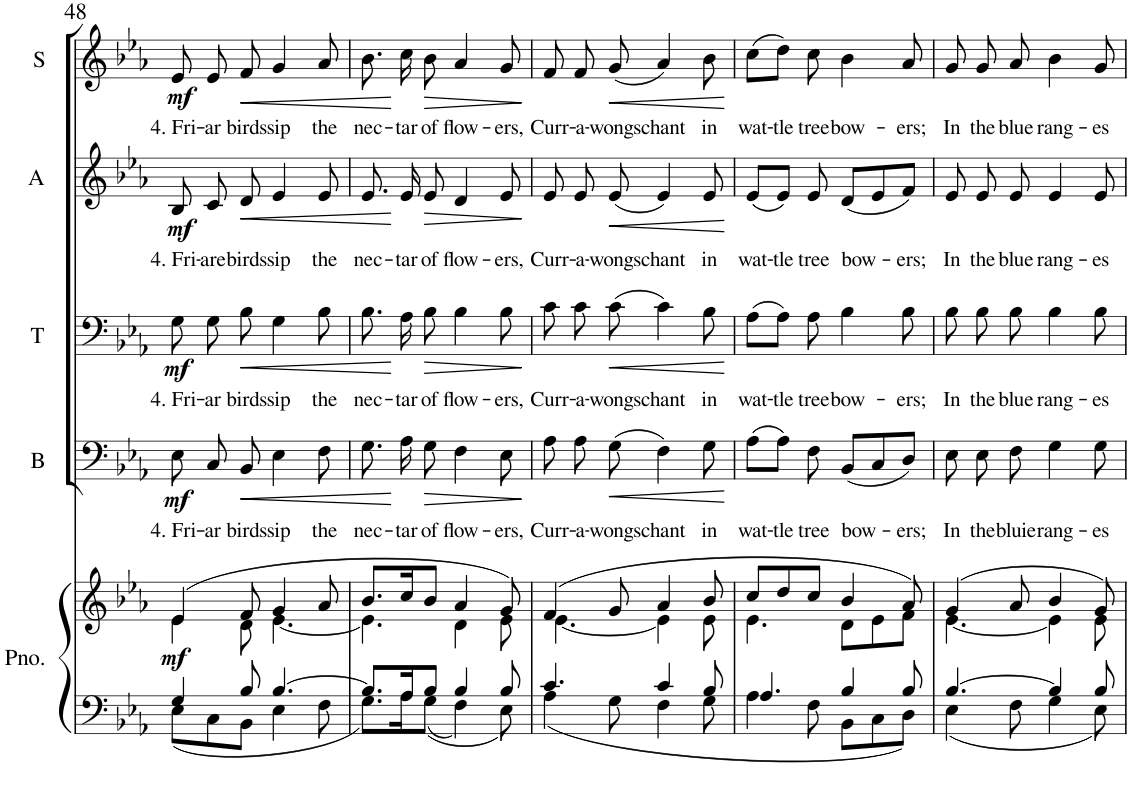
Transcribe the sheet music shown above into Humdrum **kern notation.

**kern	**kern	**dynam	**kern	**text	**dynam	**kern	**text	**dynam	**kern	**text	**dynam	**kern	**text	**dynam
*part5	*part5	*part5	*part4	*part4	*part4	*part3	*part3	*part3	*part2	*part2	*part2	*part1	*part1	*part1
*staff6	*staff5	*staff5/6	*staff4	*staff4	*staff4	*staff3	*staff3	*staff3	*staff2	*staff2	*staff2	*staff1	*staff1	*staff1
*I"Piano	*	*	*I"Bass	*	*	*I"Tenor	*	*	*I"Alto	*	*	*I"Soprano	*	*
*I'Pno.	*	*	*I'B	*	*	*I'T	*	*	*I'A	*	*	*I'S	*	*
!!LO:PB:g=z
*clefF4	*clefG2	*	*clefF4	*	*	*clefF4	*	*	*clefG2	*	*	*clefG2	*	*
*k[b-e-a-]	*k[b-e-a-]	*	*k[b-e-a-]	*	*	*k[b-e-a-]	*	*	*k[b-e-a-]	*	*	*k[b-e-a-]	*	*
*M6/8	*M6/8	*	*M6/8	*	*	*M6/8	*	*	*M6/8	*	*	*M6/8	*	*
=48	=48	=48	=48	=48	=48	=48	=48	=48	=48	=48	=48	=48	=48	=48
*^	*^	*	*	*	*	*	*	*	*	*	*	*	*	*
!	!	!	!	!LO:DY:b	!	!LO:LY:b	!LO:DY:b	!	!LO:LY:b	!LO:DY:b	!	!LO:LY:b	!LO:DY:b	!	!LO:LY:b	!LO:DY:b
4G/	8E-\L	(4e-/	4e-\	mf	8E-\	4. Fri-	mf	8G\	4. Fri-	mf	8B-/	4. Fri-	mf	8e-/	4. Fri-	mf
!	!	!	!	!	!	!LO:LY:b	!	!	!LO:LY:b	!	!	!LO:LY:b	!	!	!LO:LY:b	!
.	8C\	.	.	.	8C/	-ar	.	8G\	-ar	.	8c/	-are	.	8e-/	-ar	.
!	!	!	!	!	!	!LO:LY:b	!LO:HP:b	!	!LO:LY:b	!LO:HP:b	!	!LO:LY:b	!LO:HP:b	!	!LO:LY:b	!LO:HP:b
8B-/	8BB-\J	8f/	8d\	.	8BB-/	birds	<	8B-\	birds	<	8d/	birds	<	8f/	birds	<
!	!	!	!	!	!	!LO:LY:b	!	!	!LO:LY:b	!	!	!LO:LY:b	!	!	!LO:LY:b	!
[4.B-/	4E-\	4g/	[4.e-\	.	4E-\	sip	.	4G\	sip	.	4e-/	sip	.	4g/	sip	.
!	!	!	!	!	!	!LO:LY:b	!	!	!LO:LY:b	!	!	!LO:LY:b	!	!	!LO:LY:b	!
.	8F\	8a-/	.	.	8F\	the	.	8B-\	the	.	8e-/	the	.	8a-/	the	.
=49	=49	=49	=49	=49	=49	=49	=49	=49	=49	=49	=49	=49	=49	=49	=49	=49
!	!	!	!	!	!	!LO:LY:b	!	!	!LO:LY:b	!	!	!LO:LY:b	!	!	!LO:LY:b	!
8.B-/L]	8.G\L	8.b-/L	4.e-\]	.	8.G\	nec-	.	8.B-\	nec-	.	8.e-/	nec-	.	8.b-\	nec-	.
!	!	!	!	!	!	!LO:LY:b	!	!	!LO:LY:b	!	!	!LO:LY:b	!	!	!LO:LY:b	!
16A-/K	16A-\K	16cc/K	.	.	16A-\	-tar	[	16A-\	-tar	[	16e-/	-tar	[	16cc\	-tar	[
!	!	!	!	!	!	!LO:LY:b	!LO:HP:b	!	!LO:LY:b	!LO:HP:b	!	!LO:LY:b	!LO:HP:b	!	!LO:LY:b	!LO:HP:b
8B-/J	8G\J	8b-/J	.	.	8G\	of	>	8B-\	of	>	8e-/	of	>	8b-\	of	>
!	!	!	!	!	!	!LO:LY:b	!	!	!LO:LY:b	!	!	!LO:LY:b	!	!	!LO:LY:b	!
4B-/	4F\	4a-/	4d\	.	4F\	flow-	.	4B-\	flow-	.	4d/	flow-	.	4a-/	flow-	.
!	!	!	!	!	!	!LO:LY:b	!	!	!LO:LY:b	!	!	!LO:LY:b	!	!	!LO:LY:b	!
8B-/	8E-\	8g/)	8e-\	.	8E-\	-ers,	.	8B-\	-ers,	.	8e-/	-ers,	.	8g/	-ers,	.
*v	*v	*	*	*	*	*	*	*	*	*	*	*	*	*	*	*
*	*v	*v	*	*	*	*	*	*	*	*	*	*	*	*	*
.	.	.	.	.	]	.	.	]	.	.	]	.	.	]
=50	=50	=50	=50	=50	=50	=50	=50	=50	=50	=50	=50	=50	=50	=50
*^	*^	*	*	*	*	*	*	*	*	*	*	*	*	*
!	!	!	!	!	!	!LO:LY:b	!	!	!LO:LY:b	!	!	!LO:LY:b	!	!	!LO:LY:b	!
4.c/	4A-\	(4f/	[4.e-\	.	8A-\	Curr-	.	8c\	Curr-	.	8e-/	Curr-	.	8f/	Curr-	.
!	!	!	!	!	!	!LO:LY:b	!	!	!LO:LY:b	!	!	!LO:LY:b	!	!	!LO:LY:b	!
.	.	.	.	.	8A-\	-a-	.	8c\	-a-	.	8e-/	-a-	.	8f/	-a-	.
!	!	!	!	!	!	!LO:LY:b	!LO:HP:b	!	!LO:LY:b	!LO:HP:b	!	!LO:LY:b	!LO:HP:b	!	!LO:LY:b	!LO:HP:b
.	8G\	8g/	.	.	(8G\	-wongs	<	(8c\	-wongs	<	(8e-/	-wongs	<	(8g/	-wongs	<
!	!	!	!	!	!	!LO:LY:b	!	!	!LO:LY:b	!	!	!LO:LY:b	!	!	!LO:LY:b	!
4c/	4F\	4a-/	4e-\]	.	4F\)	chant	.	4c\)	chant	.	4e-/)	chant	.	4a-/)	chant	.
!	!	!	!	!	!	!LO:LY:b	!	!	!LO:LY:b	!	!	!LO:LY:b	!	!	!LO:LY:b	!
8B-/	8G\	8b-/	8e-\	.	8G\	in	.	8B-\	in	.	8e-/	in	.	8b-\	in	.
*v	*v	*	*	*	*	*	*	*	*	*	*	*	*	*	*	*
*	*v	*v	*	*	*	*	*	*	*	*	*	*	*	*	*
.	.	.	.	.	[	.	.	[	.	.	[	.	.	[
=51	=51	=51	=51	=51	=51	=51	=51	=51	=51	=51	=51	=51	=51	=51
*^	*^	*	*	*	*	*	*	*	*	*	*	*	*	*
!	!	!	!	!	!	!LO:LY:b	!	!	!LO:LY:b	!	!	!LO:LY:b	!	!	!LO:LY:b	!
4.A-/	4A-\	8cc/L	4.e-\	.	(8A-\L	wat-	.	(8A-\L	wat-	.	(8e-/L	wat-	.	(8cc\L	wat-	.
!	!	!	!	!	!	!LO:LY:b	!	!	!LO:LY:b	!	!	!LO:LY:b	!	!	!LO:LY:b	!
.	.	8dd/	.	.	8A-\J)	-tle	.	8A-\J)	-tle	.	8e-/J)	-tle	.	8dd\J)	-tle	.
!	!	!	!	!	!	!LO:LY:b	!	!	!LO:LY:b	!	!	!LO:LY:b	!	!	!LO:LY:b	!
.	8F\	8cc/J	.	.	8F\	tree	.	8A-\	tree	.	8e-/	tree	.	8cc\	tree	.
!	!	!	!	!	!	!LO:LY:b	!	!	!LO:LY:b	!	!	!LO:LY:b	!	!	!LO:LY:b	!
4B-/	8BB-\L	4b-/	8d\L	.	(8BB-/L	bow-	.	4B-\	bow-	.	(8d/L	bow-	.	4b-\	bow-	.
.	8C\	.	8e-\	.	8C/	.	.	.	.	.	8e-/	.	.	.	.	.
!	!	!	!	!	!	!LO:LY:b	!	!	!LO:LY:b	!	!	!LO:LY:b	!	!	!LO:LY:b	!
8B-/	8D\J	8a-/)	8f\J	.	8D/J)	-ers;	.	8B-\	-ers;	.	8f/J)	-ers;	.	8a-/	-ers;	.
=52	=52	=52	=52	=52	=52	=52	=52	=52	=52	=52	=52	=52	=52	=52	=52	=52
!	!	!	!	!	!	!LO:LY:b	!	!	!LO:LY:b	!	!	!LO:LY:b	!	!	!LO:LY:b	!
[4.B-/	4E-\	(4g/	[4.e-\	.	8E-\	In	.	8B-\	In	.	8e-/	In	.	8g/	In	.
!	!	!	!	!	!	!LO:LY:b	!	!	!LO:LY:b	!	!	!LO:LY:b	!	!	!LO:LY:b	!
.	.	.	.	.	8E-\	the	.	8B-\	the	.	8e-/	the	.	8g/	the	.
!	!	!	!	!	!	!LO:LY:b	!	!	!LO:LY:b	!	!	!LO:LY:b	!	!	!LO:LY:b	!
.	8F\	8a-/	.	.	8F\	bluie	.	8B-\	blue	.	8e-/	blue	.	8a-/	blue	.
!	!	!	!	!	!	!LO:LY:b	!	!	!LO:LY:b	!	!	!LO:LY:b	!	!	!LO:LY:b	!
4B-/]	4G\	4b-/	4e-\]	.	4G\	rang-	.	4B-\	rang-	.	4e-/	rang-	.	4b-\	rang-	.
!	!	!	!	!	!	!LO:LY:b	!	!	!LO:LY:b	!	!	!LO:LY:b	!	!	!LO:LY:b	!
8B-/	8E-\	8g/)	8e-\	.	8G\	-es	.	8B-\	-es	.	8e-/	-es	.	8g/	-es	.
*v	*v	*	*	*	*	*	*	*	*	*	*	*	*	*	*	*
*	*v	*v	*	*	*	*	*	*	*	*	*	*	*	*	*
=	=	=	=	=	=	=	=	=	=	=	=	=	=	=
*-	*-	*-	*-	*-	*-	*-	*-	*-	*-	*-	*-	*-	*-	*-
